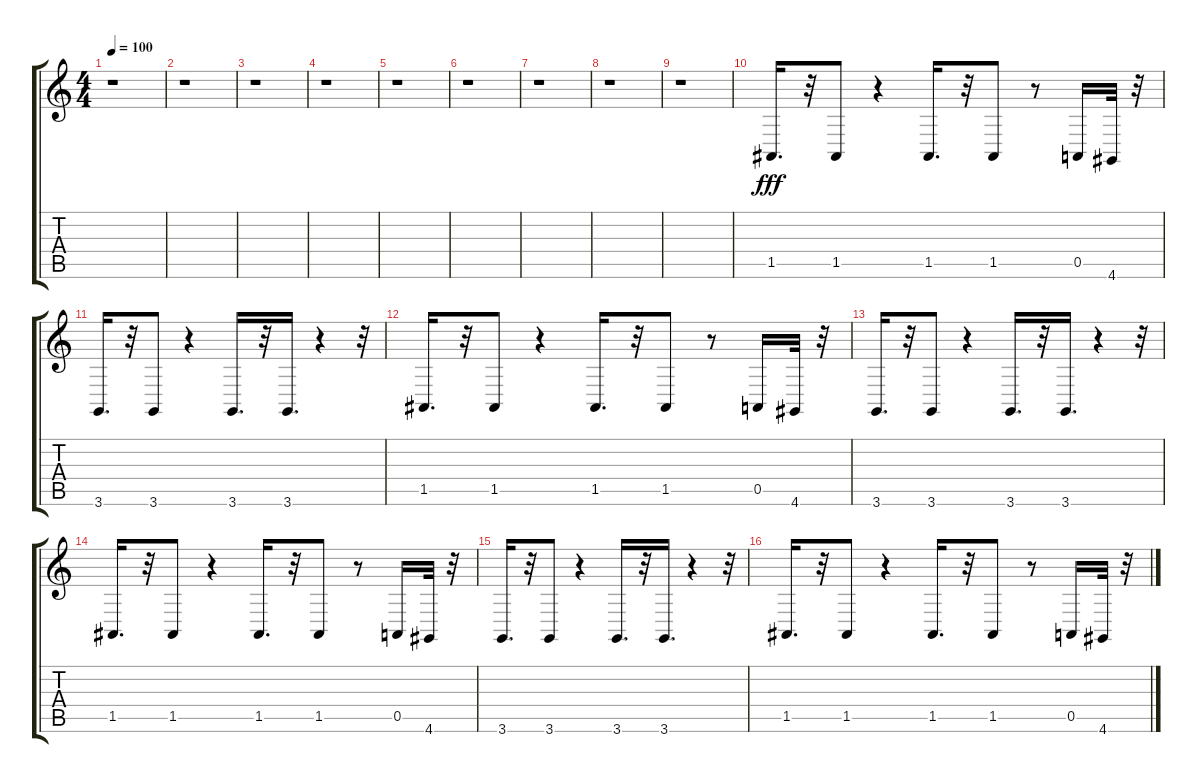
\track "" {instrument baritonesax}
\staff {score tabs}
\tuning (E4 B3 G3 D3 A2 E2) {hide}
\ts (4 4)
\tempo 100
\clef g2
\ks c
r.1{dy fff} |
r.1 |
r.1 |
r.1 |
r.1 |
r.1 |
r.1 |
r.1 |
r.1 |
1.5.16{d} r.32 1.5.8 r.4 1.5.16{d} r.32 1.5.8 r.8 0.5.16 4.6.32 r.32 |
3.6.16{d} r.32 3.6.8 r.4 3.6.16{d} r.32 3.6.16{d} r.4 r.32 |
1.5.16{d} r.32 1.5.8 r.4 1.5.16{d} r.32 1.5.8 r.8 0.5.16 4.6.32 r.32 |
3.6.16{d} r.32 3.6.8 r.4 3.6.16{d} r.32 3.6.16{d} r.4 r.32 |
1.5.16{d} r.32 1.5.8 r.4 1.5.16{d} r.32 1.5.8 r.8 0.5.16 4.6.32 r.32 |
3.6.16{d} r.32 3.6.8 r.4 3.6.16{d} r.32 3.6.16{d} r.4 r.32 |
1.5.16{d} r.32 1.5.8 r.4 1.5.16{d} r.32 1.5.8 r.8 0.5.16 4.6.32 r.32
